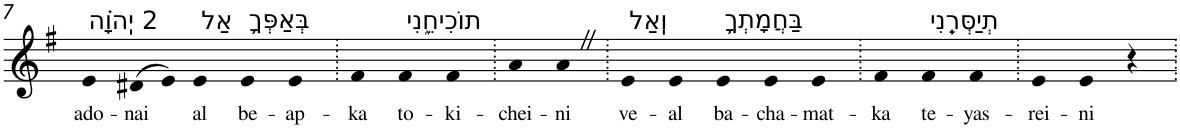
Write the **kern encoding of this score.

**kern	**text
*part1	*part1
*staff1	*staff1
*I"Piano	*
*I'Pno	*
!!LO:PB:g=z
*clefG2	*
*k[f#]	*
*G:	*
=7	=7
!LO:TX:a:t=2 יְֽהוָ֗ה	!
!	!LO:LY:b
4e	ado-
!	!LO:LY:b
(>8d#X	-nai
8e)	.
!LO:TX:a:t=אַל	!
!	!LO:LY:b
4e	al
!LO:TX:a:t=בְּאַפְּךָ֥	!
!	!LO:LY:b
4e	be-
!	!LO:LY:b
4e	-ap-
=8.	=8.
!	!LO:LY:b
4f#	-ka
!LO:TX:a:t=תוֹכִיחֵ֑נִי	!
!	!LO:LY:b
4f#	to-
!	!LO:LY:b
4f#	-ki-
=9.	=9.
!	!LO:LY:b
4a	-chei-
!	!LO:LY:b
4aZ	-ni
=10.	=10.
!LO:TX:a:t=וְֽאַל	!
!	!LO:LY:b
4e	ve-
!	!LO:LY:b
4e	-al
!LO:TX:a:t=בַּחֲמָתְךָ֥	!
!	!LO:LY:b
4e	ba-
!	!LO:LY:b
4e	-cha-
!	!LO:LY:b
4e	-mat-
=11.	=11.
!	!LO:LY:b
4f#	-ka
!LO:TX:a:t=תְיַסְּרֵֽנִי	!
!	!LO:LY:b
4f#	te-
!	!LO:LY:b
4f#	-yas-
=12.	=12.
!	!LO:LY:b
4e	-rei-
!	!LO:LY:b
4e	-ni
4r	.
=.	=.
*-	*-
